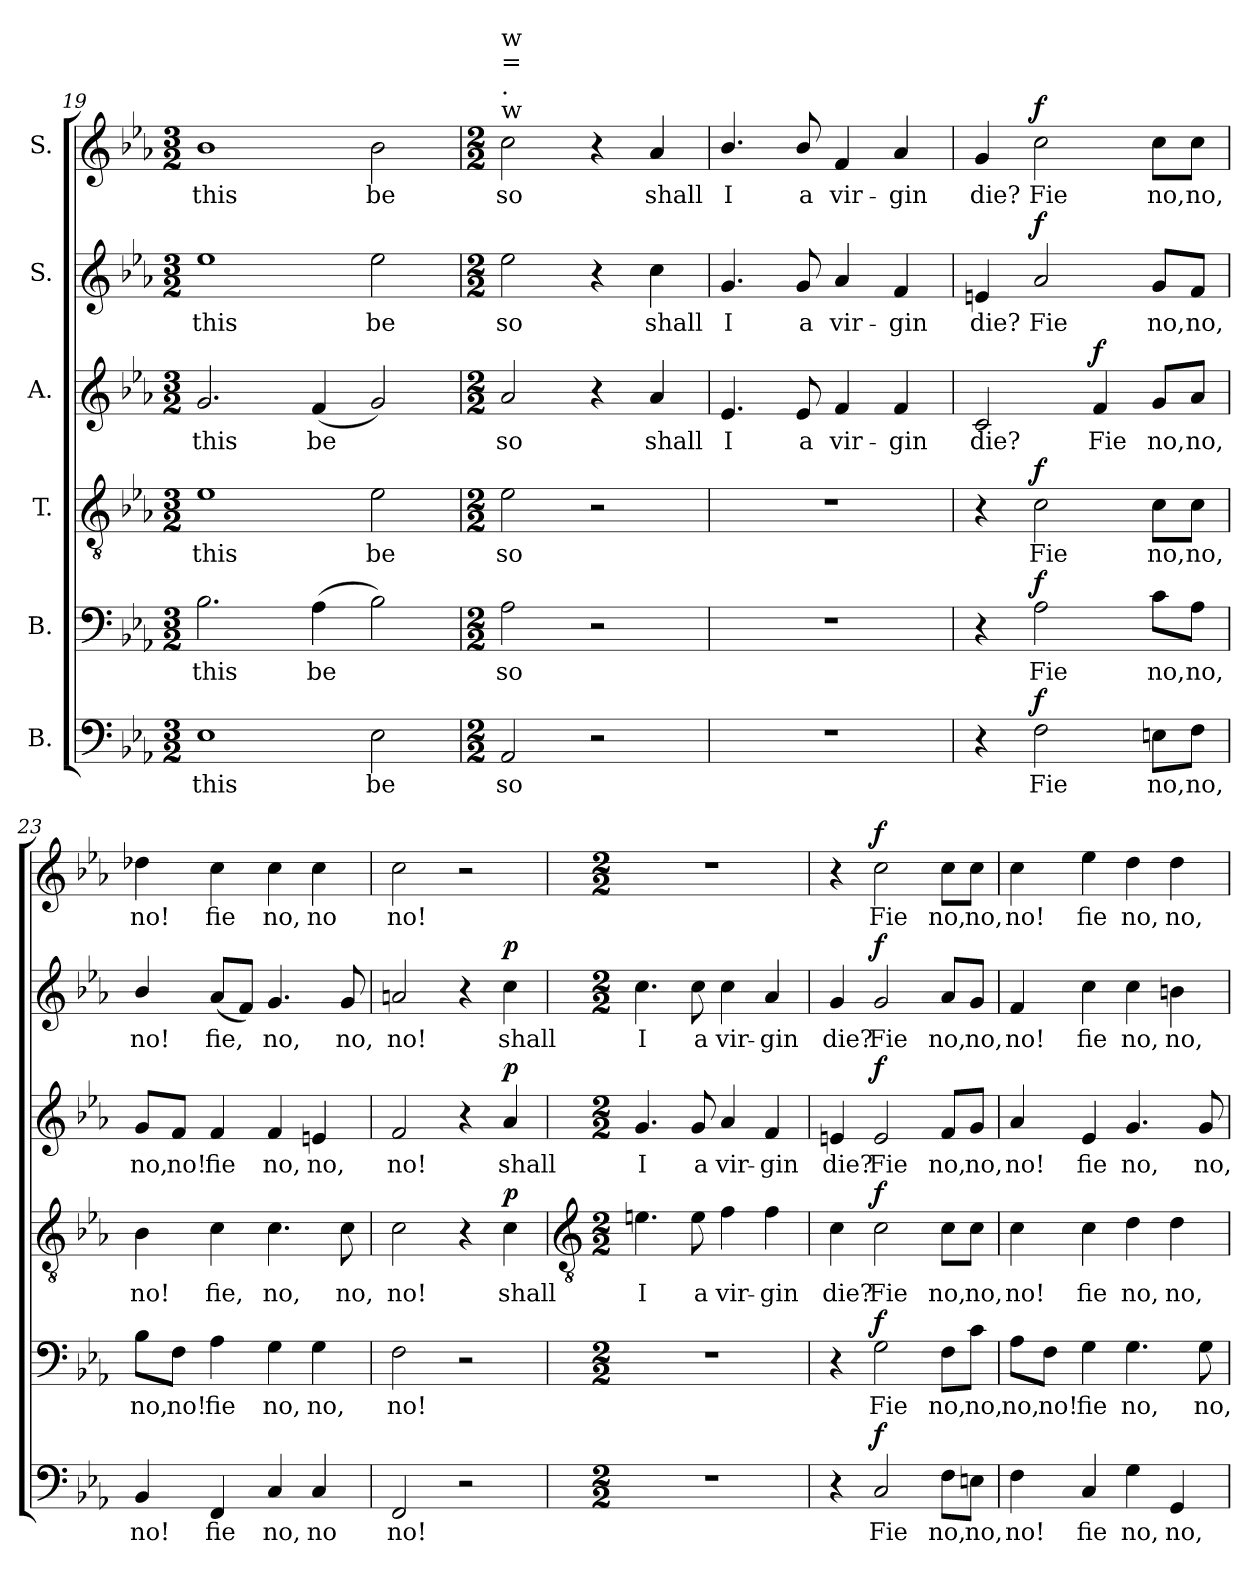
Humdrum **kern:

**kern	**text	**dynam	**kern	**text	**dynam	**kern	**text	**dynam	**kern	**text	**dynam	**kern	**text	**dynam	**kern	**text	**dynam
*part6	*part6	*part6	*part5	*part5	*part5	*part4	*part4	*part4	*part3	*part3	*part3	*part2	*part2	*part2	*part1	*part1	*part1
*staff6	*staff6	*staff6	*staff5	*staff5	*staff5	*staff4	*staff4	*staff4	*staff3	*staff3	*staff3	*staff2	*staff2	*staff2	*staff1	*staff1	*staff1
*I"B.	*	*	*I"B.	*	*	*I"T.	*	*	*I"A.	*	*	*I"S.	*	*	*I"S.	*	*
!!LO:LB:g=z
*clefF4	*	*	*clefF4	*	*	*clefGv2	*	*	*clefG2	*	*	*clefG2	*	*	*clefG2	*	*
*k[b-e-a-]	*	*	*k[b-e-a-]	*	*	*k[b-e-a-]	*	*	*k[b-e-a-]	*	*	*k[b-e-a-]	*	*	*k[b-e-a-]	*	*
*E-:	*	*	*E-:	*	*	*E-:	*	*	*E-:	*	*	*E-:	*	*	*E-:	*	*
*M3/2	*	*	*M3/2	*	*	*M3/2	*	*	*M3/2	*	*	*M3/2	*	*	*M3/2	*	*
=19	=19	=19	=19	=19	=19	=19	=19	=19	=19	=19	=19	=19	=19	=19	=19	=19	=19
!	!LO:LY:b	!	!	!LO:LY:b	!	!	!LO:LY:b	!	!	!LO:LY:b	!	!	!LO:LY:b	!	!	!LO:LY:b	!
1E-	this	.	2.B-	this	.	1e-	this	.	2.g	this	.	1ee-	this	.	1b-	this	.
!	!	!	!	!LO:LY:b	!	!	!	!	!	!LO:LY:b	!	!	!	!	!	!	!
.	.	.	(>4A-	be	.	.	.	.	(<4f	be	.	.	.	.	.	.	.
!	!LO:LY:b	!	!	!	!	!	!LO:LY:b	!	!	!	!	!	!LO:LY:b	!	!	!LO:LY:b	!
2E-	be	.	2B-)	.	.	2e-	be	.	2g)	.	.	2ee-	be	.	2b-	be	.
=20	=20	=20	=20	=20	=20	=20	=20	=20	=20	=20	=20	=20	=20	=20	=20	=20	=20
*M2/2	*	*	*M2/2	*	*	*M2/2	*	*	*M2/2	*	*	*M2/2	*	*	*M2/2	*	*
!	!	!	!	!	!	!	!	!	!	!	!	!	!	!	!LO:TX:a:t=w	!	!
!	!	!	!	!	!	!	!	!	!	!	!	!	!	!	!LO:TX:a:t=.	!	!
!	!	!	!	!	!	!	!	!	!	!	!	!	!	!	!LO:TX:a:t==	!	!
!	!	!	!	!	!	!	!	!	!	!	!	!	!	!	!LO:TX:a:t=w	!	!
!	!LO:LY:b	!	!	!LO:LY:b	!	!	!LO:LY:b	!	!	!LO:LY:b	!	!	!LO:LY:b	!	!	!LO:LY:b	!
2AA-	so	.	2A-	so	.	2e-	so	.	2a-	so	.	2ee-	so	.	2cc	so	.
2r	.	.	2r	.	.	2r	.	.	4r	.	.	4r	.	.	4r	.	.
!	!	!	!	!	!	!	!	!	!	!LO:LY:b	!	!	!LO:LY:b	!	!	!LO:LY:b	!
.	.	.	.	.	.	.	.	.	4a-	shall	.	4cc	shall	.	4a-	shall	.
=21	=21	=21	=21	=21	=21	=21	=21	=21	=21	=21	=21	=21	=21	=21	=21	=21	=21
!	!	!	!	!	!	!	!	!	!	!LO:LY:b	!	!	!LO:LY:b	!	!	!LO:LY:b	!
1r	.	.	1r	.	.	1r	.	.	4.e-	I	.	4.g	I	.	4.b-/	I	.
!	!	!	!	!	!	!	!	!	!	!LO:LY:b	!	!	!LO:LY:b	!	!	!LO:LY:b	!
.	.	.	.	.	.	.	.	.	8e-	a	.	8g	a	.	8b-/	a	.
!	!	!	!	!	!	!	!	!	!	!LO:LY:b	!	!	!LO:LY:b	!	!	!LO:LY:b	!
.	.	.	.	.	.	.	.	.	4f	vir-	.	4a-	vir-	.	4f	vir-	.
!	!	!	!	!	!	!	!	!	!	!LO:LY:b	!	!	!LO:LY:b	!	!	!LO:LY:b	!
.	.	.	.	.	.	.	.	.	4f	-gin	.	4f	-gin	.	4a-	-gin	.
=22	=22	=22	=22	=22	=22	=22	=22	=22	=22	=22	=22	=22	=22	=22	=22	=22	=22
!	!	!	!	!	!	!	!	!	!	!LO:LY:b	!	!	!LO:LY:b	!	!	!LO:LY:b	!
4r	.	.	4r	.	.	4r	.	.	2c	die?	.	4en	die?	.	4g	die?	.
!	!LO:LY:b	!LO:DY:b	!	!LO:LY:b	!LO:DY:b	!	!LO:LY:b	!LO:DY:b	!	!	!	!	!LO:LY:b	!LO:DY:b	!	!LO:LY:b	!LO:DY:a
2F	Fie	f	2A-	Fie	f	2c	Fie	f	.	.	.	2a-	Fie	f	2cc	Fie	f
!	!	!	!	!	!	!	!	!	!	!LO:LY:b	!LO:DY:b	!	!	!	!	!	!
.	.	.	.	.	.	.	.	.	4f	Fie	f	.	.	.	.	.	.
!	!LO:LY:b	!	!	!LO:LY:b	!	!	!LO:LY:b	!	!	!LO:LY:b	!	!	!LO:LY:b	!	!	!LO:LY:b	!
8EnL	no,	.	8cL	no,	.	8cL	no,	.	8gL	no,	.	8gL	no,	.	8ccL	no,	.
!	!LO:LY:b	!	!	!LO:LY:b	!	!	!LO:LY:b	!	!	!LO:LY:b	!	!	!LO:LY:b	!	!	!LO:LY:b	!
8FJ	no,	.	8A-J	no,	.	8cJ	no,	.	8a-J	no,	.	8fJ	no,	.	8ccJ	no,	.
=23	=23	=23	=23	=23	=23	=23	=23	=23	=23	=23	=23	=23	=23	=23	=23	=23	=23
!	!LO:LY:b	!	!	!LO:LY:b	!	!	!LO:LY:b	!	!	!LO:LY:b	!	!	!LO:LY:b	!	!	!LO:LY:b	!
4BB-	no!	.	8B-L	no,	.	4B-	no!	.	8gL	no,	.	4b-/	no!	.	4dd-X	no!	.
!	!	!	!	!LO:LY:b	!	!	!	!	!	!LO:LY:b	!	!	!	!	!	!	!
.	.	.	8FJ	no!	.	.	.	.	8fJ	no!	.	.	.	.	.	.	.
!	!LO:LY:b	!	!	!LO:LY:b	!	!	!LO:LY:b	!	!	!LO:LY:b	!	!	!LO:LY:b	!	!	!LO:LY:b	!
4FF	fie	.	4A-	fie	.	4c	fie,	.	4f	fie	.	(<8a-L	fie,	.	4cc	fie	.
.	.	.	.	.	.	.	.	.	.	.	.	8fJ)	.	.	.	.	.
!	!LO:LY:b	!	!	!LO:LY:b	!	!	!LO:LY:b	!	!	!LO:LY:b	!	!	!LO:LY:b	!	!	!LO:LY:b	!
4C	no,	.	4G	no,	.	4.c	no,	.	4f	no,	.	4.g	no,	.	4cc	no,	.
!	!LO:LY:b	!	!	!LO:LY:b	!	!	!	!	!	!LO:LY:b	!	!	!	!	!	!LO:LY:b	!
4C	no	.	4G	no,	.	.	.	.	4en	no,	.	.	.	.	4cc	no	.
!	!	!	!	!	!	!	!LO:LY:b	!	!	!	!	!	!LO:LY:b	!	!	!	!
.	.	.	.	.	.	8c	no,	.	.	.	.	8g	no,	.	.	.	.
=24	=24	=24	=24	=24	=24	=24	=24	=24	=24	=24	=24	=24	=24	=24	=24	=24	=24
!	!LO:LY:b	!	!	!LO:LY:b	!	!	!LO:LY:b	!	!	!LO:LY:b	!	!	!LO:LY:b	!	!	!LO:LY:b	!
2FF	no!	.	2F	no!	.	2c	no!	.	2f	no!	.	2an	no!	.	2cc	no!	.
2r	.	.	2r	.	.	4r	.	.	4r	.	.	4r	.	.	2r	.	.
!	!	!	!	!	!	!	!LO:LY:b	!LO:DY:b	!	!LO:LY:b	!LO:DY:b	!	!LO:LY:b	!LO:DY:a	!	!	!
.	.	.	.	.	.	4c	shall	p	4a-	shall	p	4cc	shall	p	.	.	.
!!LO:LB:g=z
=25	=25	=25	=25	=25	=25	=25	=25	=25	=25	=25	=25	=25	=25	=25	=25	=25	=25
*	*	*	*	*	*	*clefGv2	*	*	*	*	*	*	*	*	*	*	*
*M2/2	*	*	*M2/2	*	*	*M2/2	*	*	*M2/2	*	*	*M2/2	*	*	*M2/2	*	*
!	!	!	!	!	!	!	!LO:LY:b	!	!	!LO:LY:b	!	!	!LO:LY:b	!	!	!	!
1r	.	.	1r	.	.	4.en	I	.	4.g	I	.	4.cc	I	.	1r	.	.
!	!	!	!	!	!	!	!LO:LY:b	!	!	!LO:LY:b	!	!	!LO:LY:b	!	!	!	!
.	.	.	.	.	.	8e	a	.	8g	a	.	8cc	a	.	.	.	.
!	!	!	!	!	!	!	!LO:LY:b	!	!	!LO:LY:b	!	!	!LO:LY:b	!	!	!	!
.	.	.	.	.	.	4f	vir-	.	4a-	vir-	.	4cc	vir-	.	.	.	.
!	!	!	!	!	!	!	!LO:LY:b	!	!	!LO:LY:b	!	!	!LO:LY:b	!	!	!	!
.	.	.	.	.	.	4f	-gin	.	4f	-gin	.	4a-	-gin	.	.	.	.
=26	=26	=26	=26	=26	=26	=26	=26	=26	=26	=26	=26	=26	=26	=26	=26	=26	=26
!	!	!	!	!	!	!	!LO:LY:b	!	!	!LO:LY:b	!	!	!LO:LY:b	!	!	!	!
4r	.	.	4r	.	.	4c	die?	.	4en	die?	.	4g	die?	.	4r	.	.
!	!LO:LY:b	!LO:DY:b	!	!LO:LY:b	!LO:DY:b	!	!LO:LY:b	!LO:DY:b	!	!LO:LY:b	!LO:DY:b	!	!LO:LY:b	!LO:DY:b	!	!LO:LY:b	!LO:DY:a
2C	Fie	f	2G	Fie	f	2c	Fie	f	2e	Fie	f	2g	Fie	f	2cc	Fie	f
!	!LO:LY:b	!	!	!LO:LY:b	!	!	!LO:LY:b	!	!	!LO:LY:b	!	!	!LO:LY:b	!	!	!LO:LY:b	!
8FL	no,	.	8FL	no,	.	8cL	no,	.	8fL	no,	.	8a-L	no,	.	8ccL	no,	.
!	!LO:LY:b	!	!	!LO:LY:b	!	!	!LO:LY:b	!	!	!LO:LY:b	!	!	!LO:LY:b	!	!	!LO:LY:b	!
8EnJ	no,	.	8cJ	no,	.	8cJ	no,	.	8gJ	no,	.	8gJ	no,	.	8ccJ	no,	.
=27	=27	=27	=27	=27	=27	=27	=27	=27	=27	=27	=27	=27	=27	=27	=27	=27	=27
!	!LO:LY:b	!	!	!LO:LY:b	!	!	!LO:LY:b	!	!	!LO:LY:b	!	!	!LO:LY:b	!	!	!LO:LY:b	!
4F	no!	.	8A-L	no,	.	4c	no!	.	4a-	no!	.	4f	no!	.	4cc	no!	.
!	!	!	!	!LO:LY:b	!	!	!	!	!	!	!	!	!	!	!	!	!
.	.	.	8FJ	no!	.	.	.	.	.	.	.	.	.	.	.	.	.
!	!LO:LY:b	!	!	!LO:LY:b	!	!	!LO:LY:b	!	!	!LO:LY:b	!	!	!LO:LY:b	!	!	!LO:LY:b	!
4C	fie	.	4G	fie	.	4c	fie	.	4e-	fie	.	4cc	fie	.	4ee-	fie	.
!	!LO:LY:b	!	!	!LO:LY:b	!	!	!LO:LY:b	!	!	!LO:LY:b	!	!	!LO:LY:b	!	!	!LO:LY:b	!
4G	no,	.	4.G	no,	.	4d	no,	.	4.g	no,	.	4cc	no,	.	4dd	no,	.
!	!LO:LY:b	!	!	!	!	!	!LO:LY:b	!	!	!	!	!	!LO:LY:b	!	!	!LO:LY:b	!
4GG	no,	.	.	.	.	4d	no,	.	.	.	.	4bn	no,	.	4dd	no,	.
!	!	!	!	!LO:LY:b	!	!	!	!	!	!LO:LY:b	!	!	!	!	!	!	!
.	.	.	8G	no,	.	.	.	.	8g	no,	.	.	.	.	.	.	.
=	=	=	=	=	=	=	=	=	=	=	=	=	=	=	=	=	=
*-	*-	*-	*-	*-	*-	*-	*-	*-	*-	*-	*-	*-	*-	*-	*-	*-	*-
